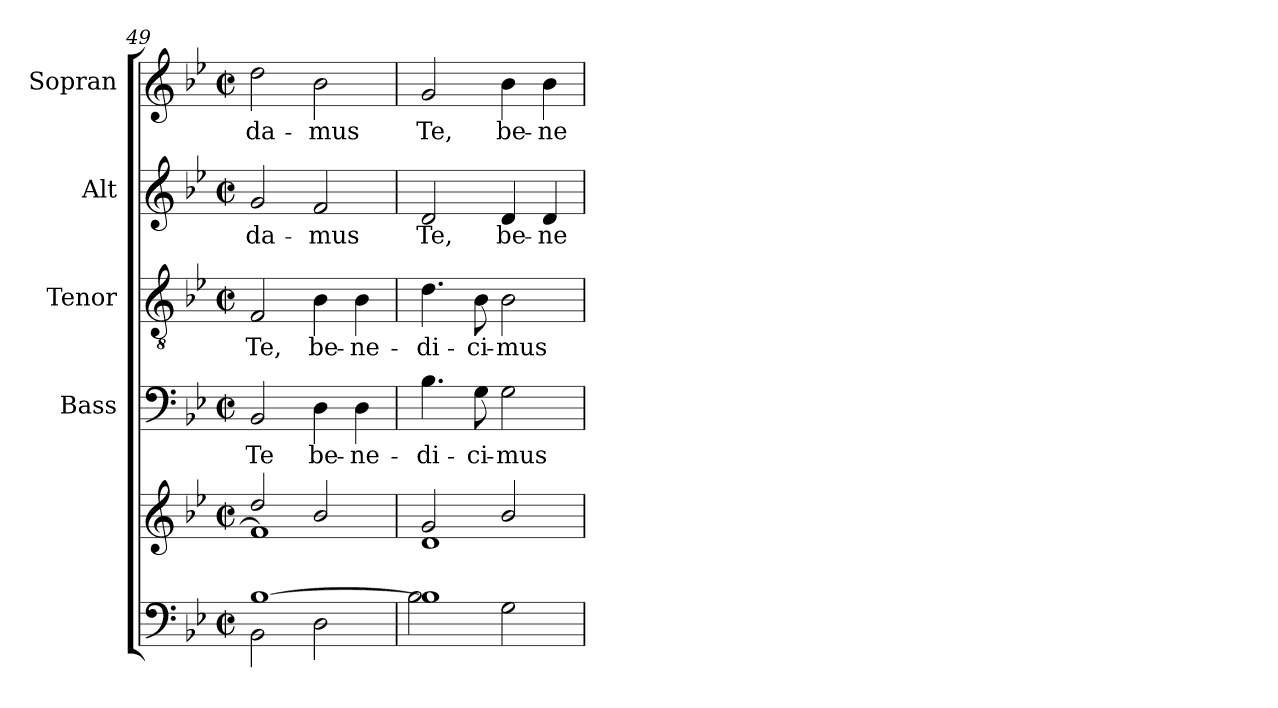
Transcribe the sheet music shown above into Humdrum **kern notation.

**kern	**kern	**kern	**text	**kern	**text	**kern	**text	**kern	**text
*part5	*part5	*part4	*part4	*part3	*part3	*part2	*part2	*part1	*part1
*staff6	*staff5	*staff4	*staff4	*staff3	*staff3	*staff2	*staff2	*staff1	*staff1
*	*	*I"Bass	*	*I"Tenor	*	*I"Alt	*	*I"Sopran	*
*	*	*I'B.	*	*I'T.	*	*I'A.	*	*I'S.	*
*clefF4	*clefG2	*clefF4	*	*clefGv2	*	*clefG2	*	*clefG2	*
*k[b-e-]	*k[b-e-]	*k[b-e-]	*	*k[b-e-]	*	*k[b-e-]	*	*k[b-e-]	*
*B-:	*B-:	*B-:	*	*B-:	*	*B-:	*	*B-:	*
*M2/2	*M2/2	*M2/2	*	*M2/2	*	*M2/2	*	*M2/2	*
*met(c|)	*met(c|)	*met(c|)	*	*met(c|)	*	*met(c|)	*	*met(c|)	*
=49	=49	=49	=49	=49	=49	=49	=49	=49	=49
*^	*^	*	*	*	*	*	*	*	*
!	!	!	!	!	!LO:LY:b	!	!LO:LY:b	!	!LO:LY:b	!	!LO:LY:b
[>1B-	2BB-\	2dd/	1f]	2BB-/	Te	2F/	Te,	2g/	-da-	2dd\	-da-
!	!	!	!	!	!LO:LY:b	!	!LO:LY:b	!	!LO:LY:b	!	!LO:LY:b
.	2D\	2b-/	.	4D\	be-	4B-\	be-	2f/	-mus	2b-\	-mus
!	!	!	!	!	!LO:LY:b	!	!LO:LY:b	!	!	!	!
.	.	.	.	4D\	-ne-	4B-\	-ne-	.	.	.	.
!!LO:LB:g=z
=50	=50	=50	=50	=50	=50	=50	=50	=50	=50	=50	=50
!	!	!	!	!	!LO:LY:b	!	!LO:LY:b	!	!LO:LY:b	!	!LO:LY:b
1B-]	2B-\	2g/	1d	4.B-\	-di-	4.d\	-di-	2d/	Te,	2g/	Te,
!	!	!	!	!	!LO:LY:b	!	!LO:LY:b	!	!	!	!
.	.	.	.	8G\	-ci-	8B-\	-ci-	.	.	.	.
!	!	!	!	!	!LO:LY:b	!	!LO:LY:b	!	!LO:LY:b	!	!LO:LY:b
.	2G\	2b-/	.	2G\	-mus	2B-\	-mus	4d/	be-	4b-\	be-
!	!	!	!	!	!	!	!	!	!LO:LY:b	!	!LO:LY:b
.	.	.	.	.	.	.	.	4d/	-ne-	4b-\	-ne-
*v	*v	*	*	*	*	*	*	*	*	*	*
*	*v	*v	*	*	*	*	*	*	*	*
=	=	=	=	=	=	=	=	=	=
*-	*-	*-	*-	*-	*-	*-	*-	*-	*-
